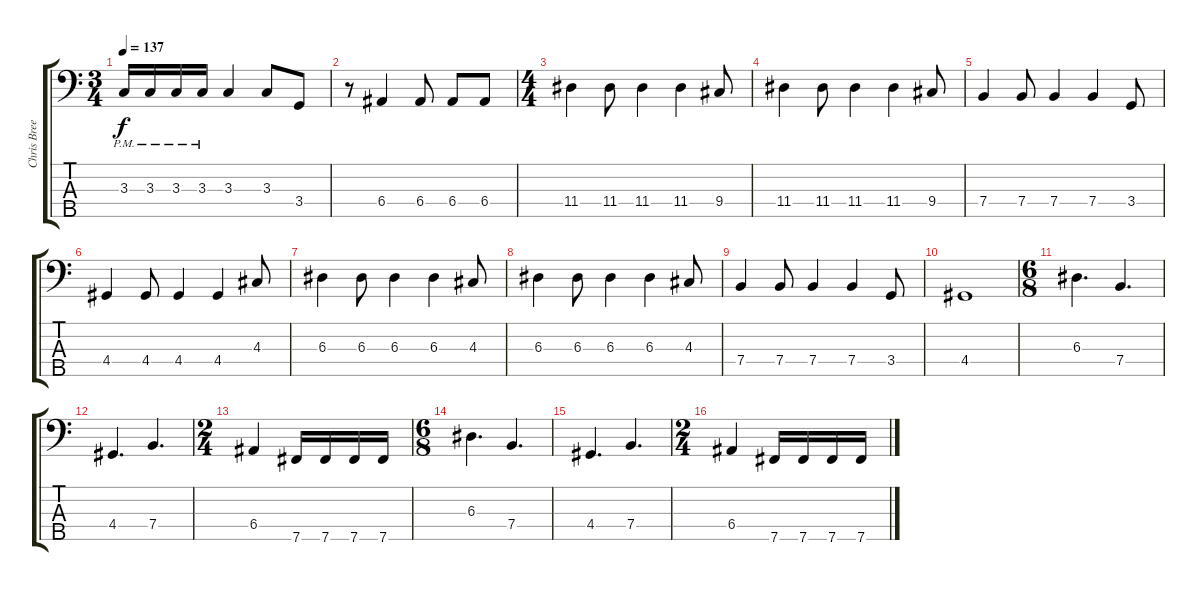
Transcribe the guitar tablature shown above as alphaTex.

\track ("Chris Breeze" "Chris Bree") {instrument electricbassfinger}
\staff {score tabs}
\tuning (G2 D2 A1 E1 B0) {hide}
\ts (3 4)
\tempo 137
\clef f4
\ks c
3.3{pm}.16{dy f} 3.3{pm}.16 3.3{pm}.16 3.3{pm}.16 3.3.4 3.3.8 3.4.8 |
r.8 6.4.4 6.4.8 6.4.8 6.4.8 |
\ts (4 4)
11.4.4 11.4.8 11.4.4 11.4.4 9.4.8 |
11.4.4 11.4.8 11.4.4 11.4.4 9.4.8 |
7.4.4 7.4.8 7.4.4 7.4.4 3.4.8 |
4.4.4 4.4.8 4.4.4 4.4.4 4.3.8 |
6.3.4 6.3.8 6.3.4 6.3.4 4.3.8 |
6.3.4 6.3.8 6.3.4 6.3.4 4.3.8 |
7.4.4 7.4.8 7.4.4 7.4.4 3.4.8 |
4.4.1 |
\ts (6 8)
6.3.4{d} 7.4.4{d} |
4.4.4{d} 7.4.4{d} |
\ts (2 4)
6.4.4 7.5.16 7.5.16 7.5.16 7.5.16 |
\ts (6 8)
6.3.4{d} 7.4.4{d} |
4.4.4{d} 7.4.4{d} |
\ts (2 4)
6.4.4 7.5.16 7.5.16 7.5.16 7.5.16
